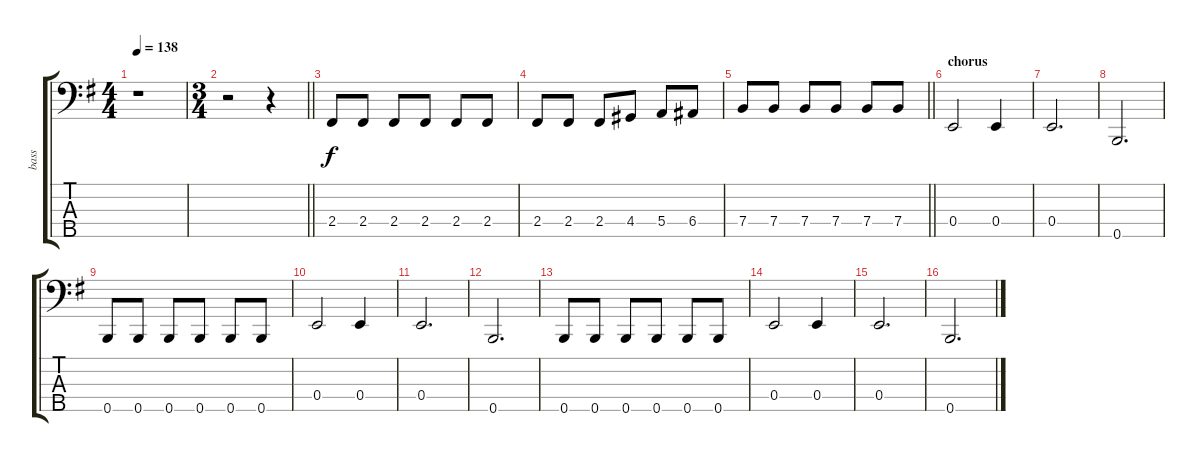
\track ("bass" "bass") {instrument electricbassfinger}
\staff {score tabs}
\tuning (G2 D2 A1 E1 B0) {hide}
\ts (4 4)
\tempo 138
\clef f4
\ks eminor
r.1{dy f} |
\ts (3 4)
\barLineRight lightlight
r.2 r.4 |
2.4.8 2.4.8 2.4.8 2.4.8 2.4.8 2.4.8 |
2.4.8 2.4.8 2.4.8 4.4.8 5.4.8 6.4.8 |
\barLineRight lightlight
7.4.8 7.4.8 7.4.8 7.4.8 7.4.8 7.4.8 |
\section ("" "chorus")
0.4.2 0.4.4 |
0.4.2{d} |
0.5.2{d} |
0.5.8 0.5.8 0.5.8 0.5.8 0.5.8 0.5.8 |
0.4.2 0.4.4 |
0.4.2{d} |
0.5.2{d} |
0.5.8 0.5.8 0.5.8 0.5.8 0.5.8 0.5.8 |
0.4.2 0.4.4 |
0.4.2{d} |
0.5.2{d}
